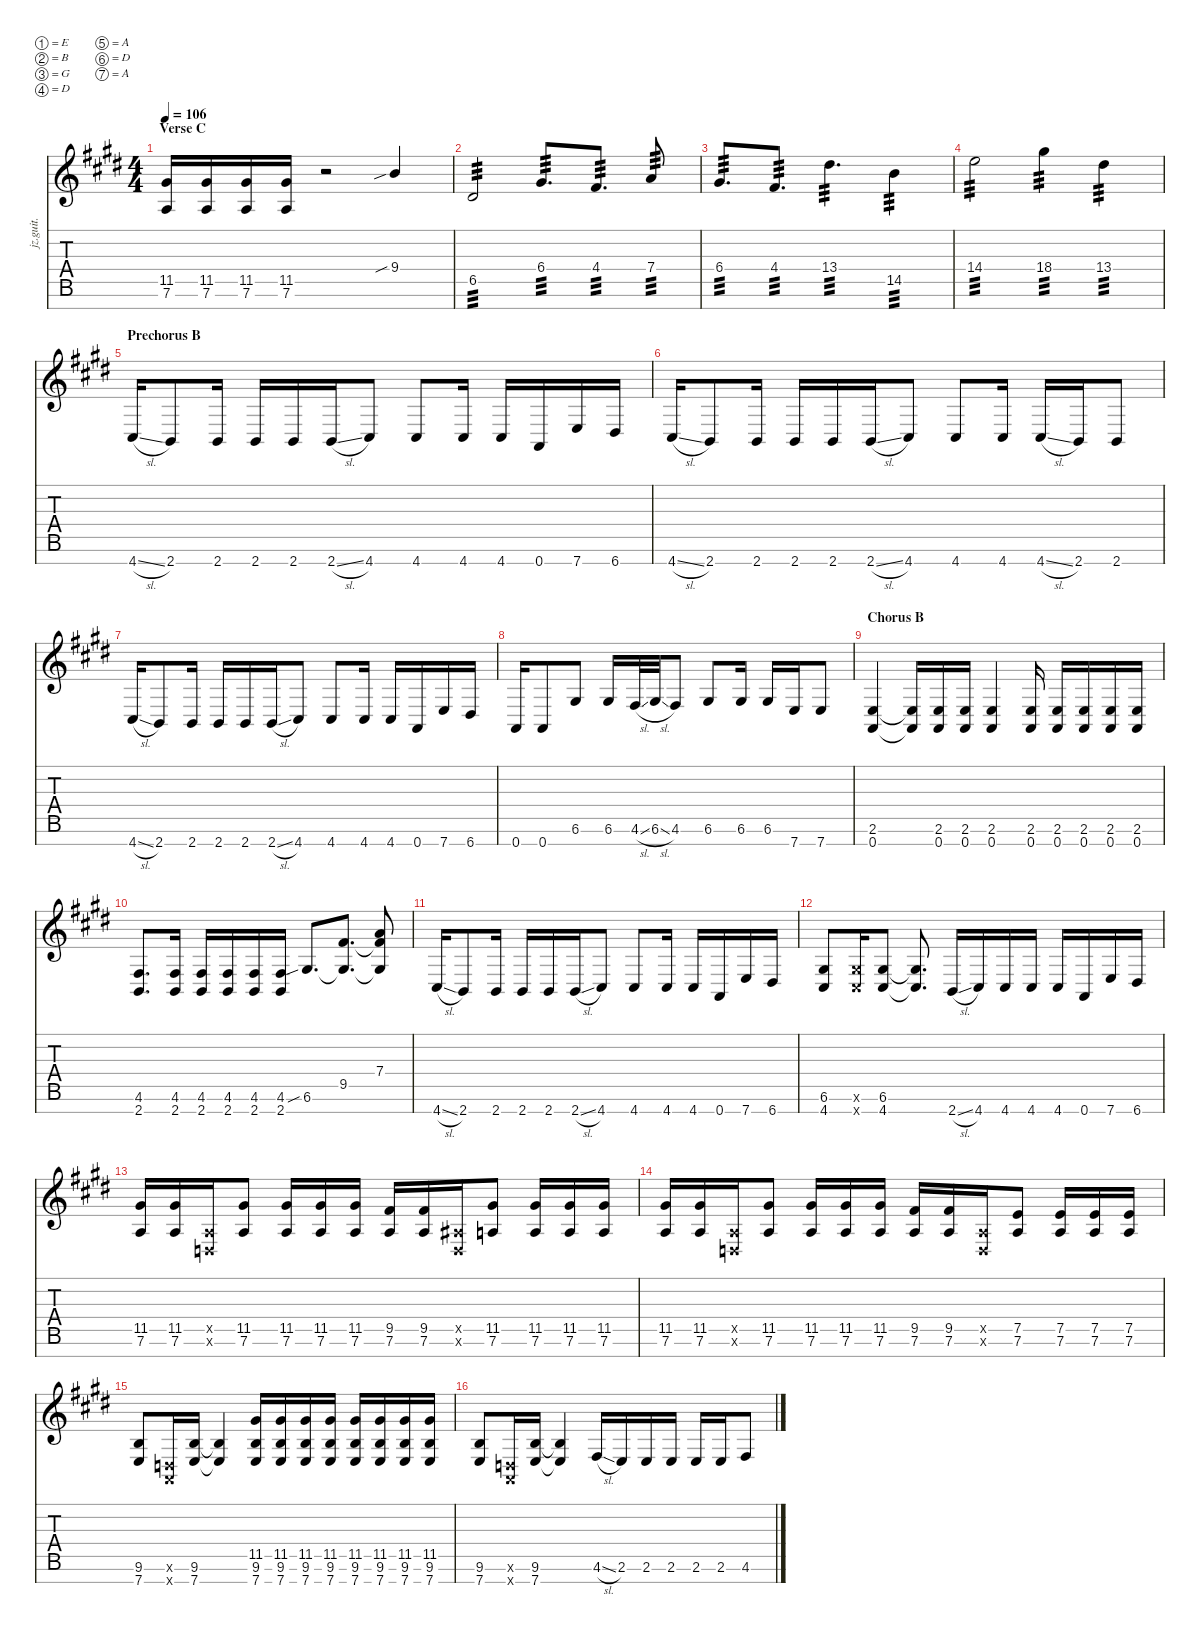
\defaultSystemsLayout 4
\hideDynamics
\bracketExtendMode nobrackets
\otherSystemsTrackNameOrientation horizontal
\track ("Die" "jz.guit.") {defaultSystemsLayout 4 instrument distortionguitar}
\staff {score tabs}
\tuning (E4 B3 G3 D3 A2 D2 A1)
\ts (4 4)
\section ("" "Verse C")
\tempo 106
\clef g2
\scale
0.925737
\ks c#minor
(7.6{acc forcenatural} 11.5{acc #}).16{dy mf beam Up} (7.6{acc forcenatural} 11.5{acc #}).16{beam Up} (7.6{acc forcenatural} 11.5{acc #}).16{beam Up} (7.6{acc forcenatural} 11.5{acc #}).16{beam Up} r.2{beam Up} 9.4{sib acc forcenatural}.4{beam Up} |
\scale
0.925737 6.5{acc #}.2{tp 3 beam Up} 6.4{acc #}.8{d tp 3 beam Up} 4.4{acc #}.8{d tp 3 beam Up} 7.4{acc forcenatural}.8{tp 3 beam Up} |
\scale
0.925737 6.4{acc #}.8{d tp 3 beam Up} 4.4{acc #}.8{d tp 3 beam Up} 13.4{acc #}.4{d tp 3 beam Down} 14.5{acc forcenatural}.4{tp 3 beam Down} |
\scale
1.22279 14.4{acc forcenatural}.2{tp 3 beam Down} 18.4{acc #}.4{tp 3 beam Down} 13.4{acc #}.4{tp 3 beam Down} |
\section ("" "Prechorus B")
\scale
0.925737 4.7{sl acc #}.16{beam Up} 2.7{acc forcenatural}.8{beam Up} 2.7{acc forcenatural}.16{beam Up} 2.7{acc forcenatural}.16{beam Up} 2.7{acc forcenatural}.16{beam Up} 2.7{sl acc forcenatural}.16{beam Up} 4.7{acc #}.8{beam Up} 4.7{acc #}.8{beam Up} 4.7{acc #}.16{beam Up} 4.7{acc #}.16{beam Up} 0.7{acc forcenatural}.16{beam Up} 7.7{acc forcenatural}.16{beam Up} 6.7{acc #}.16{beam Up} |
\scale
0.925737 4.7{sl acc #}.16{beam Up} 2.7{acc forcenatural}.8{beam Up} 2.7{acc forcenatural}.16{beam Up} 2.7{acc forcenatural}.16{beam Up} 2.7{acc forcenatural}.16{beam Up} 2.7{sl acc forcenatural}.16{beam Up} 4.7{acc #}.8{beam Up} 4.7{acc #}.8{beam Up} 4.7{acc #}.16{beam Up} 4.7{sl acc #}.16{beam Up} 2.7{acc forcenatural}.16{beam Up} 2.7{acc forcenatural}.8{beam Up} |
\scale
0.925737 4.7{sl acc #}.16{beam Up} 2.7{acc forcenatural}.8{beam Up} 2.7{acc forcenatural}.16{beam Up} 2.7{acc forcenatural}.16{beam Up} 2.7{acc forcenatural}.16{beam Up} 2.7{sl acc forcenatural}.16{beam Up} 4.7{acc #}.8{beam Up} 4.7{acc #}.8{beam Up} 4.7{acc #}.16{beam Up} 4.7{acc #}.16{beam Up} 0.7{acc forcenatural}.16{beam Up} 7.7{acc forcenatural}.16{beam Up} 6.7{acc #}.16{beam Up} |
\scale
1.22279 0.7{acc forcenatural}.16{beam Up} 0.7{acc forcenatural}.8{beam Up} 6.6{acc #}.8{beam Up} 6.6{acc #}.16{beam Up} 4.6{sl acc #}.32{beam Up} 6.6{sl acc #}.32{beam Up} 4.6{acc #}.8{beam Up} 6.6{acc #}.8{beam Up} 6.6{acc #}.16{beam Up} 6.6{acc #}.16{beam Up} 7.7{acc forcenatural}.16{beam Up} 7.7{acc forcenatural}.8{beam Up} |
\section ("" "Chorus B")
\scale
0.925737 (0.7{acc forcenatural} 2.6{acc forcenatural}).4{beam Up} (0.7{t acc forcenatural} 2.6{t acc forcenatural}).16{beam Up} (0.7{acc forcenatural} 2.6{acc forcenatural}).16{beam Up} (0.7{acc forcenatural} 2.6{acc forcenatural}).16{beam Up} (0.7{acc forcenatural} 2.6{acc forcenatural}).4{beam Up} (0.7{acc forcenatural} 2.6{acc forcenatural}).16{beam Up} (0.7{acc forcenatural} 2.6{acc forcenatural}).16{beam Up} (0.7{acc forcenatural} 2.6{acc forcenatural}).16{beam Up} (0.7{acc forcenatural} 2.6{acc forcenatural}).16{beam Up} (0.7{acc forcenatural} 2.6{acc forcenatural}).16{beam Up} |
\scale
0.925737 (2.7{acc forcenatural} 4.6{acc #}).8{d beam Up} (2.7{acc forcenatural} 4.6{acc #}).16{beam Up} (2.7{acc forcenatural} 4.6{acc #}).16{beam Up} (2.7{acc forcenatural} 4.6{acc #}).16{beam Up} (2.7{acc forcenatural} 4.6{acc #}).16{beam Up} (2.7{acc forcenatural} 4.6{acc #}).16{beam Up} 6.6{sib acc #}.8{d beam Up} (9.5{acc #} 6.6{t acc #}).8{d beam Up} (7.4{acc forcenatural} 6.6{t acc #} 9.5{t acc #}).8{beam Up} |
\scale
0.925737 4.7{sl acc #}.16{beam Up} 2.7{acc forcenatural}.8{beam Up} 2.7{acc forcenatural}.16{beam Up} 2.7{acc forcenatural}.16{beam Up} 2.7{acc forcenatural}.16{beam Up} 2.7{sl acc forcenatural}.16{beam Up} 4.7{acc #}.8{beam Up} 4.7{acc #}.8{beam Up} 4.7{acc #}.16{beam Up} 4.7{acc #}.16{beam Up} 0.7{acc forcenatural}.16{beam Up} 7.7{acc forcenatural}.16{beam Up} 6.7{acc #}.16{beam Up} |
\scale
1.20953 (4.7{acc #} 6.6{acc #}).8{beam Up} (4.7{x acc #} 6.6{x acc #}).16{beam Up} (4.7{acc #} 6.6{acc #}).8{beam Up} (4.7{t acc #} 6.6{t acc #}).8{d beam Up} 2.7{sl acc forcenatural}.16{beam Up} 4.7{acc #}.16{beam Up} 4.7{acc #}.16{beam Up} 4.7{acc #}.16{beam Up} 4.7{acc #}.16{beam Up} 0.7{acc forcenatural}.16{beam Up} 7.7{acc forcenatural}.16{beam Up} 6.7{acc #}.16{beam Up} |
\scale
0.930158 (7.6{acc forcenatural} 11.5{acc #}).16{beam Up} (7.6{acc forcenatural} 11.5{acc #}).16{beam Up} (0.6{x acc forcenatural} 0.5{x acc forcenatural}).16{beam Up} (7.6{acc forcenatural} 11.5{acc #}).8{beam Up} (7.6{acc forcenatural} 11.5{acc #}).16{beam Up} (7.6{acc forcenatural} 11.5{acc #}).16{beam Up} (7.6{acc forcenatural} 11.5{acc #}).16{beam Up} (7.6{acc forcenatural} 9.5{acc #}).16{beam Up} (7.6{acc forcenatural} 9.5{acc #}).16{beam Up} (0.6{x acc forcenatural} 1.5{x acc #}).16{beam Up} (7.6{acc forcenatural} 11.5{acc #}).8{beam Up} (7.6{acc forcenatural} 11.5{acc #}).16{beam Up} (7.6{acc forcenatural} 11.5{acc #}).16{beam Up} (7.6{acc forcenatural} 11.5{acc #}).16{beam Up} |
\scale
0.930158 (7.6{acc forcenatural} 11.5{acc #}).16{beam Up} (7.6{acc forcenatural} 11.5{acc #}).16{beam Up} (0.6{x acc forcenatural} 0.5{x acc forcenatural}).16{beam Up} (7.6{acc forcenatural} 11.5{acc #}).8{beam Up} (7.6{acc forcenatural} 11.5{acc #}).16{beam Up} (7.6{acc forcenatural} 11.5{acc #}).16{beam Up} (7.6{acc forcenatural} 11.5{acc #}).16{beam Up} (7.6{acc forcenatural} 9.5{acc #}).16{beam Up} (7.6{acc forcenatural} 9.5{acc #}).16{beam Up} (0.6{x acc forcenatural} 0.5{x acc forcenatural}).16{beam Up} (7.6{acc forcenatural} 7.5{acc forcenatural}).8{beam Up} (7.6{acc forcenatural} 7.5{acc forcenatural}).16{beam Up} (7.6{acc forcenatural} 7.5{acc forcenatural}).16{beam Up} (7.5{acc forcenatural} 7.6{acc forcenatural}).16{beam Up} |
\scale
0.930158 (9.6{acc forcenatural} 7.7{acc forcenatural}).8{beam Up} (0.6{x acc forcenatural} 0.7{x acc forcenatural}).16{beam Up} (9.6{acc forcenatural} 7.7{acc forcenatural}).16{beam Up} (7.7{t acc forcenatural} 9.6{t acc forcenatural}).4{beam Up} (9.6{acc forcenatural} 7.7{acc forcenatural} 11.5{acc #}).16{beam Up} (9.6{acc forcenatural} 7.7{acc forcenatural} 11.5{acc #}).16{beam Up} (9.6{acc forcenatural} 7.7{acc forcenatural} 11.5{acc #}).16{beam Up} (9.6{acc forcenatural} 7.7{acc forcenatural} 11.5{acc #}).16{beam Up} (9.6{acc forcenatural} 7.7{acc forcenatural} 11.5{acc #}).16{beam Up} (9.6{acc forcenatural} 7.7{acc forcenatural} 11.5{acc #}).16{beam Up} (9.6{acc forcenatural} 7.7{acc forcenatural} 11.5{acc #}).16{beam Up} (9.6{acc forcenatural} 7.7{acc forcenatural} 11.5{acc #}).16{beam Up} |
\scale
1.20953 (9.6{acc forcenatural} 7.7{acc forcenatural}).8{beam Up} (0.6{x acc forcenatural} 0.7{x acc forcenatural}).16{beam Up} (9.6{acc forcenatural} 7.7{acc forcenatural}).16{beam Up} (7.7{t acc forcenatural} 9.6{t acc forcenatural}).4{beam Up} 4.6{sl acc #}.16{beam Up} 2.6{acc forcenatural}.16{beam Up} 2.6{acc forcenatural}.16{beam Up} 2.6{acc forcenatural}.16{beam Up} 2.6{acc forcenatural}.16{beam Up} 2.6{acc forcenatural}.16{beam Up} 4.6{acc #}.8{beam Up}
